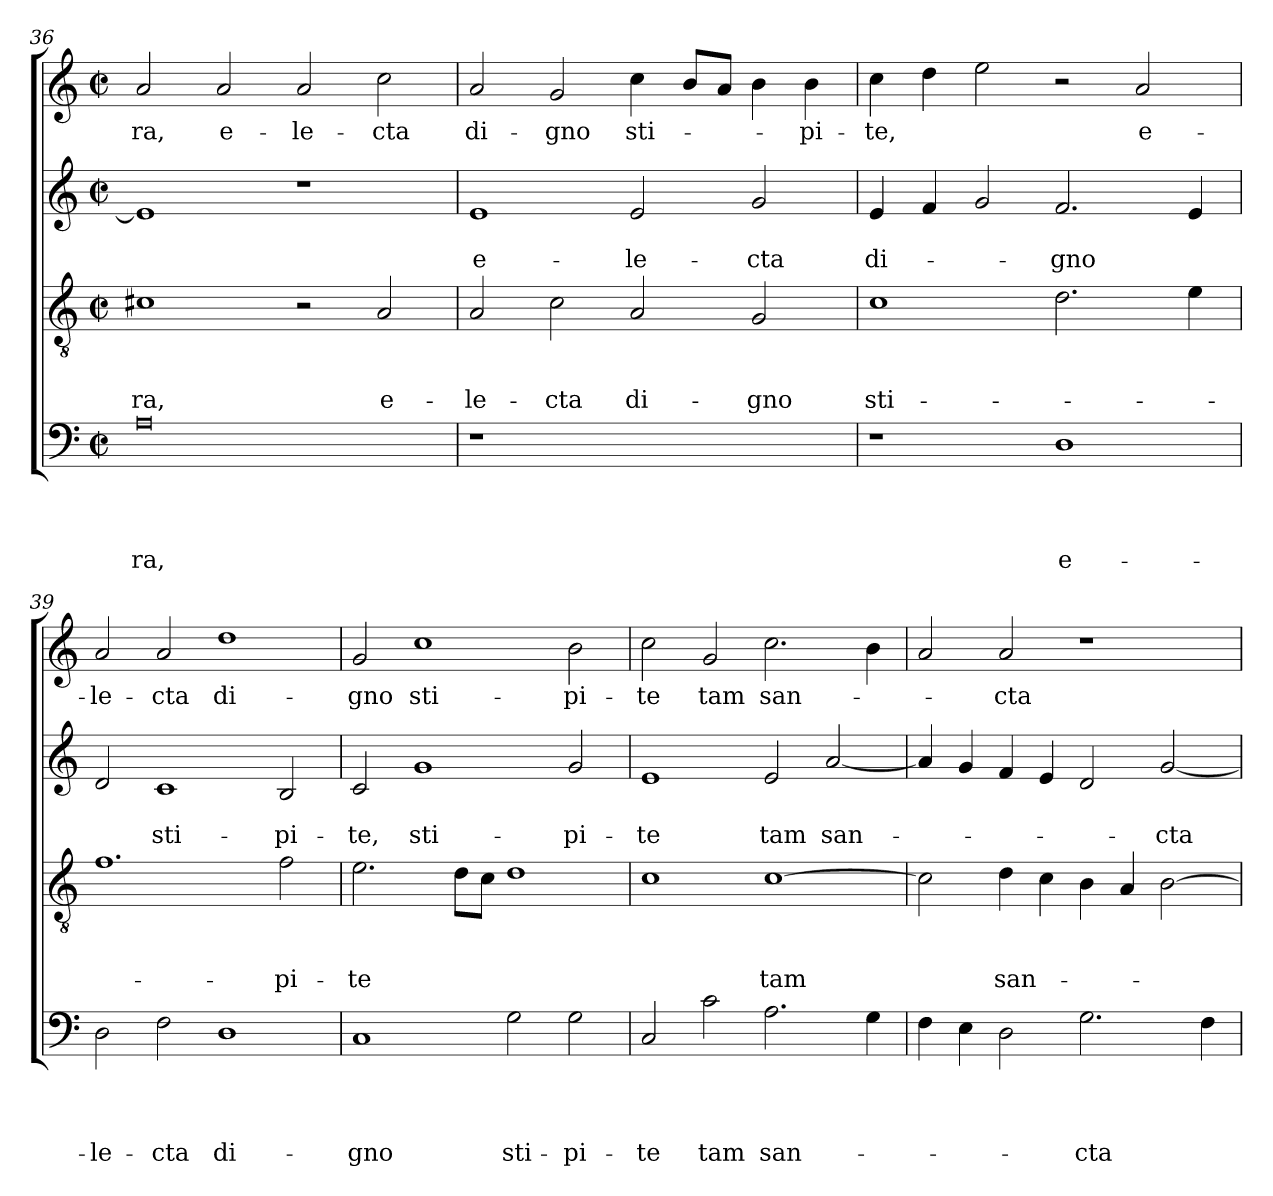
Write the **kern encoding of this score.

**kern	**text	**text	**text	**text	**kern	**text	**text	**text	**kern	**text	**text	**kern	**text
*part4	*part4	*part4	*part4	*part4	*part3	*part3	*part3	*part3	*part2	*part2	*part2	*part1	*part1
*staff4	*staff4	*staff4	*staff4	*staff4	*staff3	*staff3	*staff3	*staff3	*staff2	*staff2	*staff2	*staff1	*staff1
*clefF4	*	*	*	*	*clefGv2	*	*	*	*clefG2	*	*	*clefG2	*
*k[]	*	*	*	*	*k[]	*	*	*	*k[]	*	*	*k[]	*
*C:	*	*	*	*	*C:	*	*	*	*C:	*	*	*C:	*
*M2/2	*	*	*	*	*M2/2	*	*	*	*M2/2	*	*	*M2/2	*
*met(c|)	*	*	*	*	*met(c|)	*	*	*	*met(c|)	*	*	*met(c|)	*
=36	=36	=36	=36	=36	=36	=36	=36	=36	=36	=36	=36	=36	=36
!	!	!	!	!LO:LY:b	!	!	!	!LO:LY:b	!	!	!	!	!LO:LY:b
0A	.	.	.	-ra,	1c#X	.	.	-ra,	1e]	.	.	2a/	-ra,
!	!	!	!	!	!	!	!	!	!	!	!	!	!LO:LY:b
.	.	.	.	.	.	.	.	.	.	.	.	2a/	e-
!	!	!	!	!	!	!	!	!	!	!	!	!	!LO:LY:b
.	.	.	.	.	2r	.	.	.	1r	.	.	2a/	-le-
!	!	!	!	!	!	!	!	!LO:LY:b	!	!	!	!	!LO:LY:b
.	.	.	.	.	2A/	.	.	e-	.	.	.	2cc\	-cta
!!LO:LB:g=z
=37	=37	=37	=37	=37	=37	=37	=37	=37	=37	=37	=37	=37	=37
!	!	!	!	!	!	!	!	!LO:LY:b	!	!	!LO:LY:b	!	!LO:LY:b
1r	.	.	.	.	2A/	.	.	-le-	1e	.	e-	2a/	di-
!	!	!	!	!	!	!	!	!LO:LY:b	!	!	!	!	!LO:LY:b
.	.	.	.	.	2c\	.	.	-cta	.	.	.	2g/	-gno
!	!	!	!	!	!	!	!	!LO:LY:b	!	!	!LO:LY:b	!	!LO:LY:b
1ryy	.	.	.	.	2A/	.	.	di-	2e/	.	-le-	4cc\	sti-
.	.	.	.	.	.	.	.	.	.	.	.	8b/L	.
.	.	.	.	.	.	.	.	.	.	.	.	8a/J	.
!	!	!	!	!	!	!	!	!LO:LY:b	!	!	!LO:LY:b	!	!
.	.	.	.	.	2G/	.	.	-gno	2g/	.	-cta	4b\	.
!	!	!	!	!	!	!	!	!	!	!	!	!	!LO:LY:b
.	.	.	.	.	.	.	.	.	.	.	.	4b\	-pi-
=38	=38	=38	=38	=38	=38	=38	=38	=38	=38	=38	=38	=38	=38
!	!	!	!	!	!	!	!	!LO:LY:b	!	!	!LO:LY:b	!	!LO:LY:b
1r	.	.	.	.	1c	.	.	sti-	4e/	.	di-	4cc\	-te,
.	.	.	.	.	.	.	.	.	4f/	.	.	4dd\	.
.	.	.	.	.	.	.	.	.	2g/	.	.	2ee\	.
!	!	!	!	!LO:LY:b	!	!	!	!	!	!	!LO:LY:b	!	!
1D	.	.	.	e-	2.d\	.	.	.	2.f/	.	-gno	2r	.
!	!	!	!	!	!	!	!	!	!	!	!	!	!LO:LY:b
.	.	.	.	.	.	.	.	.	.	.	.	2a/	e-
.	.	.	.	.	4e\	.	.	.	4e/	.	.	.	.
=39	=39	=39	=39	=39	=39	=39	=39	=39	=39	=39	=39	=39	=39
!	!	!	!	!LO:LY:b	!	!	!	!	!	!	!	!	!LO:LY:b
2D\	.	.	.	-le-	1.f	.	.	.	2d/	.	.	2a/	-le-
!	!	!	!	!LO:LY:b	!	!	!	!	!	!	!LO:LY:b	!	!LO:LY:b
2F\	.	.	.	-cta	.	.	.	.	1c	.	sti-	2a/	-cta
!	!	!	!	!LO:LY:b	!	!	!	!	!	!	!	!	!LO:LY:b
1D	.	.	.	di-	.	.	.	.	.	.	.	1dd	di-
!	!	!	!	!	!	!	!	!LO:LY:b	!	!	!LO:LY:b	!	!
.	.	.	.	.	2f\	.	.	-pi-	2B/	.	-pi-	.	.
=40	=40	=40	=40	=40	=40	=40	=40	=40	=40	=40	=40	=40	=40
!	!	!	!	!LO:LY:b	!	!	!	!LO:LY:b	!	!	!LO:LY:b	!	!LO:LY:b
1C	.	.	.	-gno	2.e\	.	.	-te	2c/	.	-te,	2g/	-gno
!	!	!	!	!	!	!	!	!	!	!	!LO:LY:b	!	!LO:LY:b
.	.	.	.	.	.	.	.	.	1g	.	sti-	1cc	sti-
.	.	.	.	.	8d\L	.	.	.	.	.	.	.	.
.	.	.	.	.	8c\J	.	.	.	.	.	.	.	.
!	!	!	!	!LO:LY:b	!	!	!	!	!	!	!	!	!
2G\	.	.	.	sti-	1d	.	.	.	.	.	.	.	.
!	!	!	!	!LO:LY:b	!	!	!	!	!	!	!LO:LY:b	!	!LO:LY:b
2G\	.	.	.	-pi-	.	.	.	.	2g/	.	-pi-	2b\	-pi-
=41	=41	=41	=41	=41	=41	=41	=41	=41	=41	=41	=41	=41	=41
!	!	!	!	!LO:LY:b	!	!	!	!	!	!	!LO:LY:b	!	!LO:LY:b
2C/	.	.	.	-te	1c	.	.	.	1e	.	-te	2cc\	-te
!	!	!	!	!LO:LY:b	!	!	!	!	!	!	!	!	!LO:LY:b
2c\	.	.	.	tam	.	.	.	.	.	.	.	2g/	tam
!	!	!	!	!LO:LY:b	!	!	!	!LO:LY:b	!	!	!LO:LY:b	!	!LO:LY:b
2.A\	.	.	.	san-	[1c	.	.	tam	2e/	.	tam	2.cc\	san-
!	!	!	!	!	!	!	!	!	!	!	!LO:LY:b	!	!
.	.	.	.	.	.	.	.	.	[2a/	.	san-	.	.
4G\	.	.	.	.	.	.	.	.	.	.	.	4b\	.
!!LO:PB:g=z
=42	=42	=42	=42	=42	=42	=42	=42	=42	=42	=42	=42	=42	=42
4F\	.	.	.	.	2c\]	.	.	.	4a/]	.	.	2a/	.
4E\	.	.	.	.	.	.	.	.	4g/	.	.	.	.
!	!	!	!	!	!	!	!	!LO:LY:b	!	!	!	!	!LO:LY:b
2D\	.	.	.	.	4d\	.	.	san-	4f/	.	.	2a/	-cta
.	.	.	.	.	4c\	.	.	.	4e/	.	.	.	.
!	!	!	!	!LO:LY:b	!	!	!	!	!	!	!	!	!
2.G\	.	.	.	-cta	4B\	.	.	.	2d/	.	.	1r	.
.	.	.	.	.	4A/	.	.	.	.	.	.	.	.
!	!	!	!	!	!	!	!	!	!	!	!LO:LY:b	!	!
.	.	.	.	.	[2B\	.	.	.	[2g/	.	-cta	.	.
4F\	.	.	.	.	.	.	.	.	.	.	.	.	.
=	=	=	=	=	=	=	=	=	=	=	=	=	=
*-	*-	*-	*-	*-	*-	*-	*-	*-	*-	*-	*-	*-	*-
